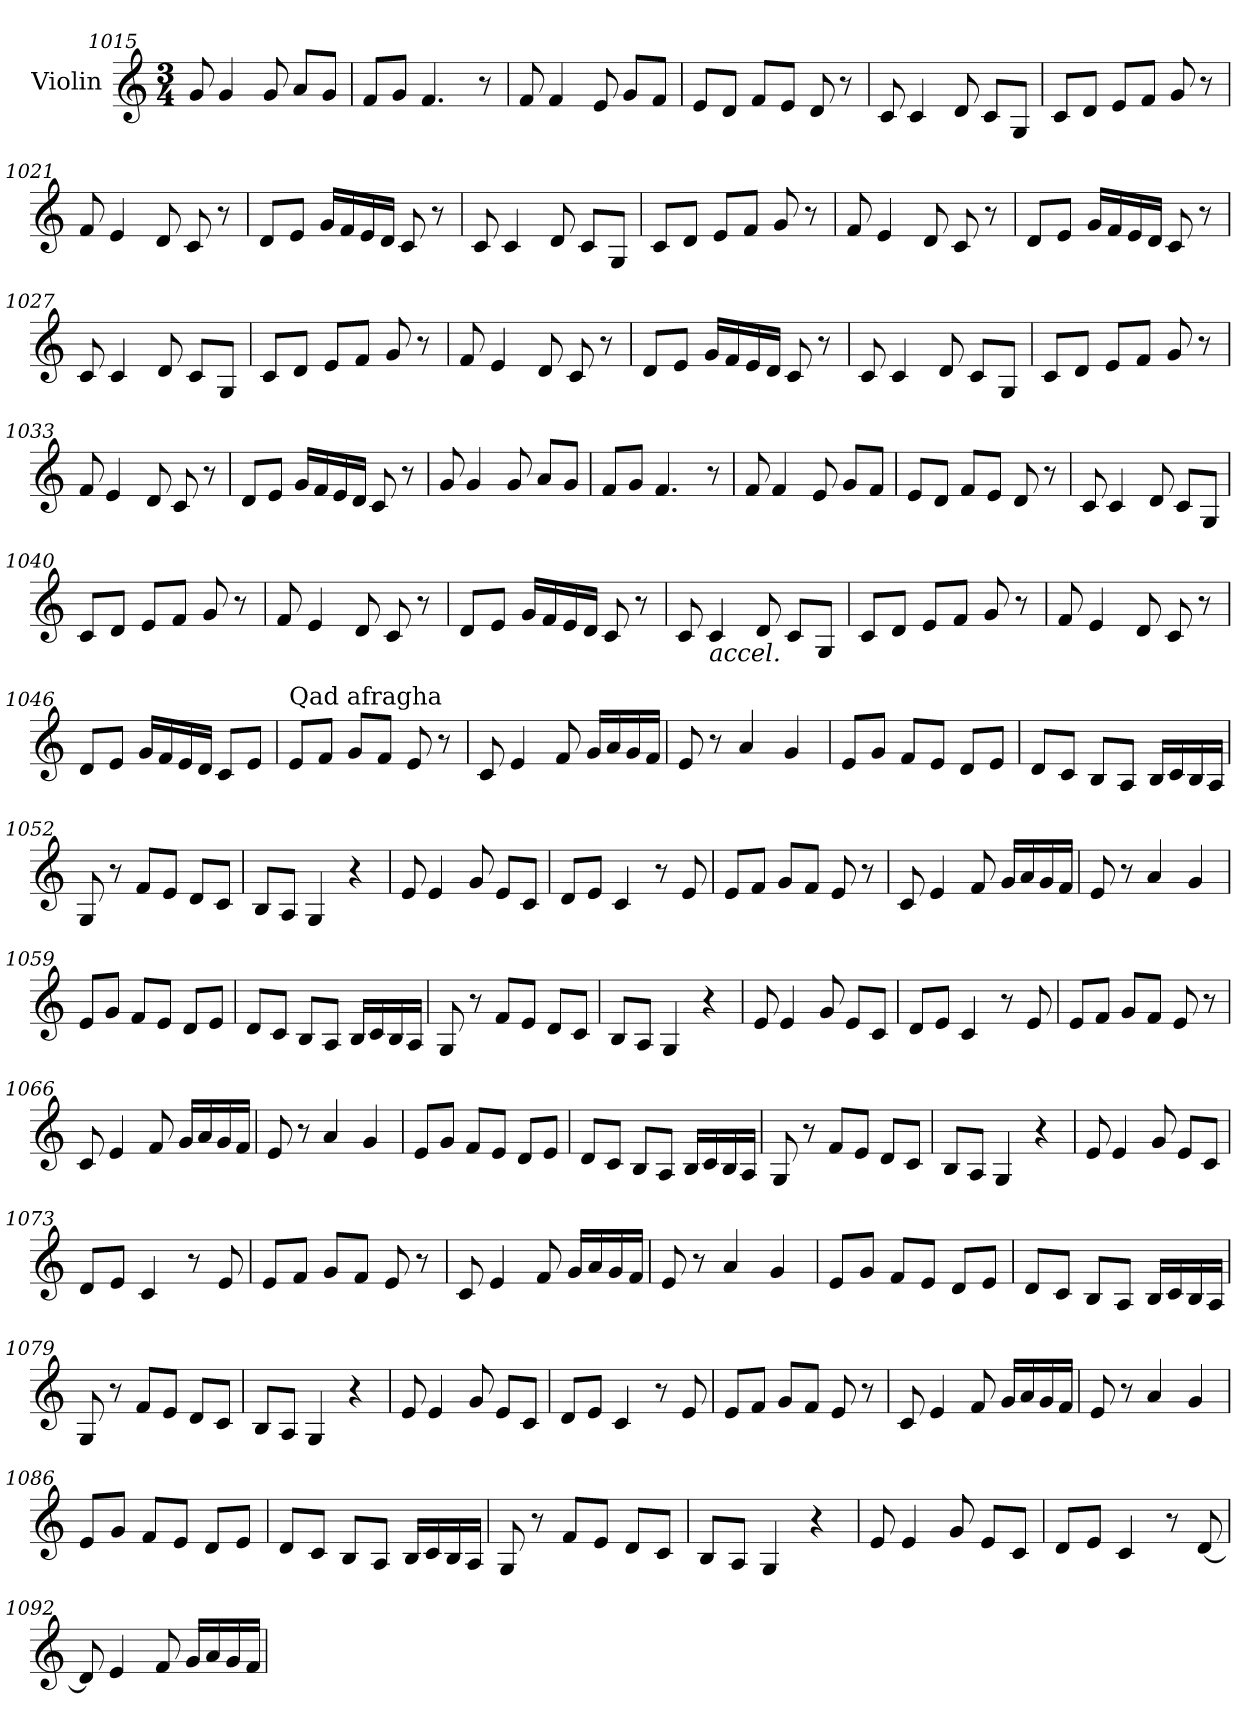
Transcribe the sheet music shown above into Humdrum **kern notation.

**kern
*part1
*staff1
*I"Violin
*clefG2
*k[]
*M3/4
=1015
8g/
4g/
8g/
8a/L
8g/J
!!LO:LB:g=z
=1016
8f/L
8g/J
4.f/
8r
!!LO:LB:g=z
=1017
8f/
4f/
8e/
8g/L
8f/J
!!LO:PB:g=z
=1018
8e/L
8d/J
8f/L
8e/J
8d/
8r
=1019
8c/
4c/
8d/
8c/L
8G/J
=1020
8c/L
8d/J
8e/L
8f/J
8g/
8r
=1021
8f/
4e/
8d/
8c/
8r
=1022
8d/L
8e/J
16g/LL
16f/
16e/
16d/JJ
8c/
8r
!!LO:LB:g=z
=1023
8c/
4c/
8d/
8c/L
8G/J
=1024
8c/L
8d/J
8e/L
8f/J
8g/
8r
=1025
8f/
4e/
8d/
8c/
8r
=1026
8d/L
8e/J
16g/LL
16f/
16e/
16d/JJ
8c/
8r
=1027
8c/
4c/
8d/
8c/L
8G/J
!!LO:PB:g=z
=1028
8c/L
8d/J
8e/L
8f/J
8g/
8r
=1029
8f/
4e/
8d/
8c/
8r
=1030
8d/L
8e/J
16g/LL
16f/
16e/
16d/JJ
8c/
8r
=1031
8c/
4c/
8d/
8c/L
8G/J
=1032
8c/L
8d/J
8e/L
8f/J
8g/
8r
!!LO:LB:g=z
=1033
8f/
4e/
8d/
8c/
8r
=1034
8d/L
8e/J
16g/LL
16f/
16e/
16d/JJ
8c/
8r
=1035
8g/
4g/
8g/
8a/L
8g/J
=1036
8f/L
8g/J
4.f/
8r
=1037
8f/
4f/
8e/
8g/L
8f/J
!!LO:LB:g=z
=1038
8e/L
8d/J
8f/L
8e/J
8d/
8r
=1039
8c/
4c/
8d/
8c/L
8G/J
=1040
8c/L
8d/J
8e/L
8f/J
8g/
8r
=1041
8f/
4e/
8d/
8c/
8r
=1042
8d/L
8e/J
16g/LL
16f/
16e/
16d/JJ
8c/
8r
!!LO:LB:g=z
=1043
8c/
!LO:TX:b:i:t=accel.
4c/
8d/
8c/L
8G/J
=1044
8c/L
8d/J
8e/L
8f/J
8g/
8r
=1045
8f/
4e/
8d/
8c/
8r
=1046
*MM120
8d/L
8e/J
16g/LL
16f/
16e/
16d/JJ
8c/L
8e/J
=1047
!LO:TX:a:t=Qad afragha
8e/L
8f/J
8g/L
8f/J
8e/
8r
!!LO:LB:g=z
=1048
8c/
4e/
8f/
16g/LL
16a/
16g/
16f/JJ
!!LO:LB:g=z
=1049
8e/
8r
4a/
4g/
=1050
8e/L
8g/J
8f/L
8e/J
8d/L
8e/J
=1051
8d/L
8c/J
8B/L
8A/J
16B/LL
16c/
16B/
16A/JJ
=1052
8G/
8r
8f/L
8e/J
8d/L
8c/J
=1053
8B/L
8A/J
4G/
4r
=1054
8e/
4e/
8g/
8e/L
8c/J
!!LO:LB:g=z
=1055
8d/L
8e/J
4c/
8r
8e/
=1056
8e/L
8f/J
8g/L
8f/J
8e/
8r
=1057
8c/
4e/
8f/
16g/LL
16a/
16g/
16f/JJ
=1058
8e/
8r
4a/
4g/
=1059
8e/L
8g/J
8f/L
8e/J
8d/L
8e/J
!!LO:LB:g=z
=1060
8d/L
8c/J
8B/L
8A/J
16B/LL
16c/
16B/
16A/JJ
=1061
8G/
8r
8f/L
8e/J
8d/L
8c/J
=1062
8B/L
8A/J
4G/
4r
=1063
8e/
4e/
8g/
8e/L
8c/J
=1064
8d/L
8e/J
4c/
8r
8e/
!!LO:PB:g=z
=1065
8e/L
8f/J
8g/L
8f/J
8e/
8r
!!LO:PB:g=z
=1066
8c/
4e/
8f/
16g/LL
16a/
16g/
16f/JJ
=1067
8e/
8r
4a/
4g/
=1068
8e/L
8g/J
8f/L
8e/J
8d/L
8e/J
=1069
8d/L
8c/J
8B/L
8A/J
16B/LL
16c/
16B/
16A/JJ
=1070
8G/
8r
8f/L
8e/J
8d/L
8c/J
!!LO:LB:g=z
=1071
8B/L
8A/J
4G/
4r
=1072
8e/
4e/
8g/
8e/L
8c/J
=1073
8d/L
8e/J
4c/
8r
8e/
=1074
8e/L
8f/J
8g/L
8f/J
8e/
8r
=1075
8c/
4e/
8f/
16g/LL
16a/
16g/
16f/JJ
=1076
8e/
8r
4a/
4g/
!!LO:LB:g=z
=1077
8e/L
8g/J
8f/L
8e/J
8d/L
8e/J
=1078
8d/L
8c/J
8B/L
8A/J
16B/LL
16c/
16B/
16A/JJ
=1079
8G/
8r
8f/L
8e/J
8d/L
8c/J
=1080
8B/L
8A/J
4G/
4r
=1081
8e/
4e/
8g/
8e/L
8c/J
!!LO:LB:g=z
=1082
8d/L
8e/J
4c/
8r
8e/
!!LO:LB:g=z
=1083
8e/L
8f/J
8g/L
8f/J
8e/
8r
=1084
8c/
4e/
8f/
16g/LL
16a/
16g/
16f/JJ
=1085
8e/
8r
4a/
4g/
=1086
8e/L
8g/J
8f/L
8e/J
8d/L
8e/J
=1087
8d/L
8c/J
8B/L
8A/J
16B/LL
16c/
16B/
16A/JJ
!!LO:LB:g=z
=1088
8G/
8r
8f/L
8e/J
8d/L
8c/J
=1089
8B/L
8A/J
4G/
4r
=1090
8e/
4e/
8g/
8e/L
8c/J
=1091
8d/L
8e/J
4c/
8r
[8d/
=1092
8d/]
4e/
8f/
16g/LL
16a/
16g/
16f/JJ
=
*-
